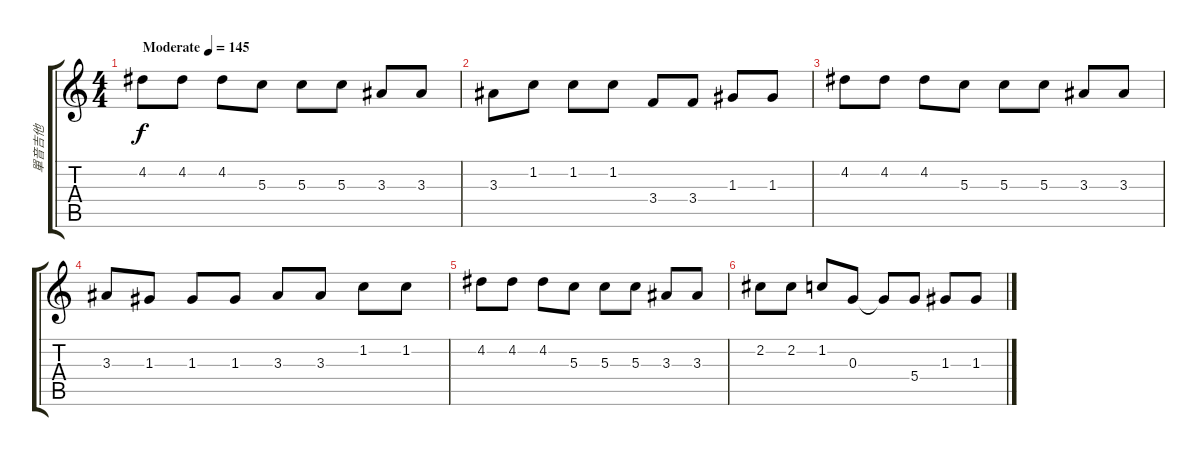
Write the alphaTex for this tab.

\track ("單音吉他" "單音吉他") {instrument overdrivenguitar}
\staff {score tabs}
\tuning (E4 B3 G3 D3 A2 E2) {hide}
\ts (4 4)
\tempo (145 "Moderate")
\clef g2
\ks c
4.2.8{dy f instrument overdrivenguitar} 4.2.8 4.2.8 5.3.8 5.3.8 5.3.8 3.3.8 3.3.8 |
3.3.8 1.2.8 1.2.8 1.2.8 3.4.8 3.4.8 1.3.8 1.3.8 |
4.2.8 4.2.8 4.2.8 5.3.8 5.3.8 5.3.8 3.3.8 3.3.8 |
3.3.8 1.3.8 1.3.8 1.3.8 3.3.8 3.3.8 1.2.8 1.2.8 |
4.2.8 4.2.8 4.2.8 5.3.8 5.3.8 5.3.8 3.3.8 3.3.8 |
2.2.8 2.2.8 1.2.8 0.3.8 0.3{t}.8 5.4.8 1.3.8 1.3.8
